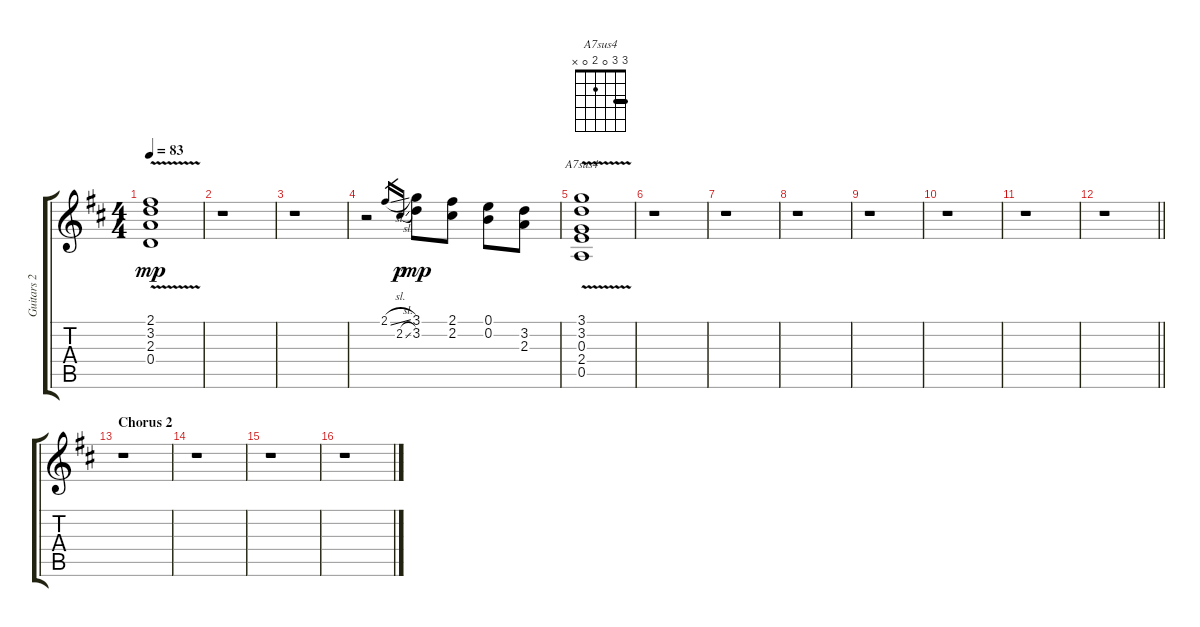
\track ("Guitars 2 + 3 harmony - Walsh + Felder" "Guitars 2 ") {instrument acousticguitarnylon}
\staff {score tabs}
\tuning (E4 B3 G3 D3 A2 E2) {hide}
\chord ("A7sus4" 3 3 0 2 0 x) {barre 3}
\ts (4 4)
\tempo 83
\clef g2
\ks d
(2.1 3.2 2.3{v} 0.4).1{dy mp} |
r.1 |
r.1 |
r.2 2.1{sl}.16{gr} 2.2{sl}.16{gr dy p} (3.1 3.2).8{dy mp} (2.1 2.2).8 (0.1 0.2).8 (3.2 2.3).8 |
(3.1 3.2 0.3{v} 2.4 0.5).1{ch "A7sus4"} |
r.1 |
r.1 |
r.1 |
r.1 |
r.1 |
r.1 |
\barLineRight lightlight
r.1 |
\section ("" "Chorus 2")
r.1 |
r.1 |
r.1 |
r.1
